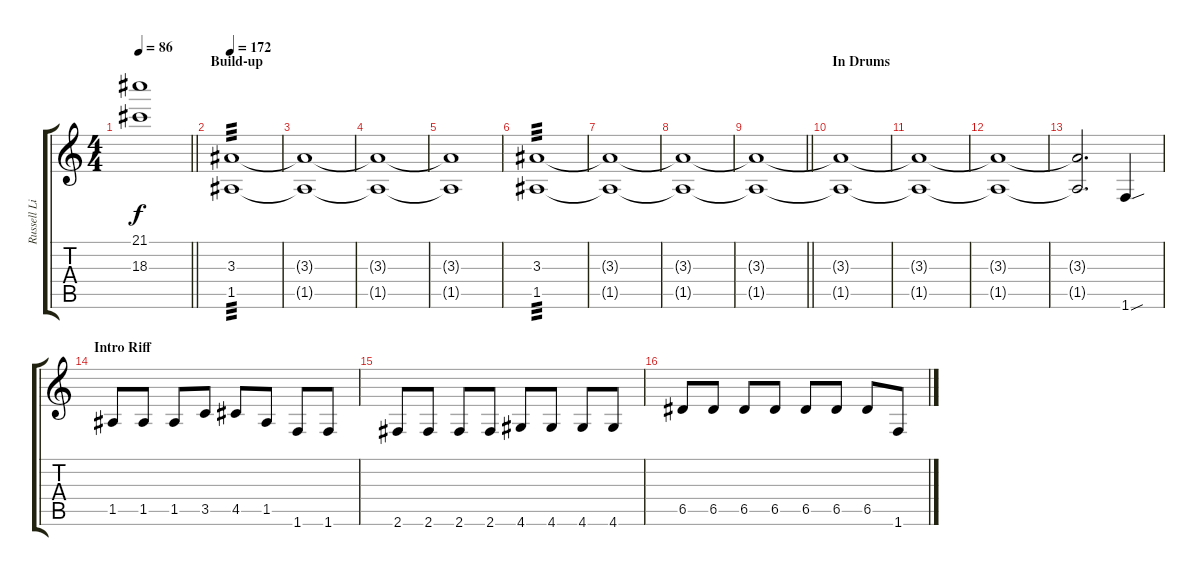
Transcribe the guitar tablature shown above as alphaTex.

\track ("Russell Lissack" "Russell Li") {instrument acousticguitarsteel}
\staff {score tabs}
\tuning (E4 B3 G3 D3 A2 E2) {hide}
\ts (4 4)
\tempo 86
\clef g2
\barLineRight lightlight
\ks c
(21.1{t} 18.3{t}).1{dy f} |
\section ("" "Build-up")
\tempo 172
(3.3 1.5).1{tp 3} |
(3.3{t} 1.5{t}).1 |
(3.3{t} 1.5{t}).1 |
(3.3{t} 1.5{t}).1 |
(3.3 1.5).1{tp 3 volume 13} |
(3.3{t} 1.5{t}).1 |
(3.3{t} 1.5{t}).1 |
\barLineRight lightlight
(3.3{t} 1.5{t}).1 |
\section ("" "In Drums")
(3.3{t} 1.5{t}).1 |
(3.3{t} 1.5{t}).1 |
(3.3{t} 1.5{t}).1 |
(3.3{t} 1.5{t}).2{d} 1.6{sou}.4{volume 13 balance 4 instrument overdrivenguitar} |
\section ("" "Intro Riff")
1.5.8 1.5.8 1.5.8 3.5.8 4.5.8 1.5.8 1.6.8 1.6.8 |
2.6.8 2.6.8 2.6.8 2.6.8 4.6.8 4.6.8 4.6.8 4.6.8 |
6.5.8 6.5.8 6.5.8 6.5.8 6.5.8 6.5.8 6.5.8 1.6.8
